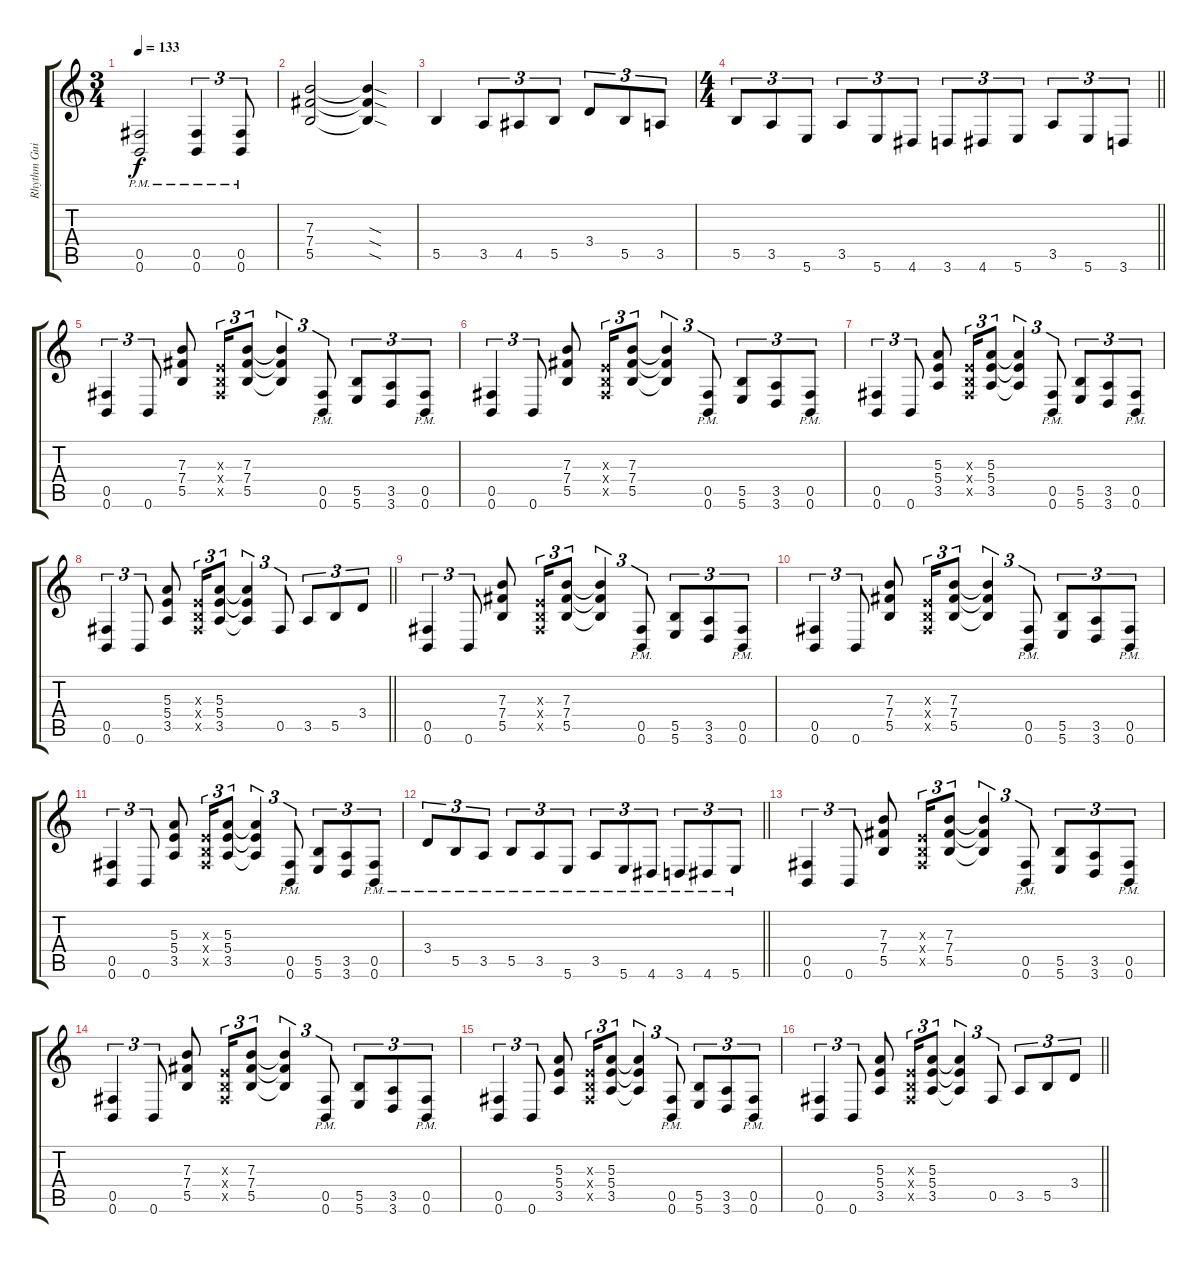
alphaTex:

\track ("Rhythm Guitar" "Rhythm Gui") {instrument distortionguitar}
\staff {score tabs}
\tuning (Db4 Ab3 E3 B2 Gb2 B1) {hide}
\ts (3 4)
\tempo 133
\clef g2
\ks c
(0.5{pm} 0.6{pm}).2{dy f} (0.5{pm} 0.6{pm}).4{tu (3 2)} (0.5{pm} 0.6{pm}).8{tu (3 2)} |
(7.3 7.4 5.5).2 (7.3{sod t} 7.4{sod t} 5.5{sod t}).4 |
5.5.4 3.5.8{tu (3 2)} 4.5.8{tu (3 2)} 5.5.8{tu (3 2)} 3.4.8{tu (3 2)} 5.5.8{tu (3 2)} 3.5.8{tu (3 2)} |
\ts (4 4)
\barLineRight lightlight
5.5.8{tu (3 2)} 3.5.8{tu (3 2)} 5.6.8{tu (3 2)} 3.5.8{tu (3 2)} 5.6.8{tu (3 2)} 4.6.8{tu (3 2)} 3.6.8{tu (3 2)} 4.6.8{tu (3 2)} 5.6.8{tu (3 2)} 3.5.8{tu (3 2)} 5.6.8{tu (3 2)} 3.6.8{tu (3 2)} |
\section ("" "")
(0.5 0.6).4{tu (3 2)} 0.6.8{tu (3 2)} (7.3 7.4 5.5).8 (0.3{x} 0.4{x} 0.5{x}).16{tu (3 2)} (7.3 7.4 5.5).8{tu (3 2)} (7.3{t} 7.4{t} 5.5{t}).4{tu (3 2)} (0.5{pm} 0.6{pm}).8{tu (3 2)} (5.5 5.6).8{tu (3 2)} (3.5 3.6).8{tu (3 2)} (0.5{pm} 0.6{pm}).8{tu (3 2)} |
(0.5 0.6).4{tu (3 2)} 0.6.8{tu (3 2)} (7.3 7.4 5.5).8 (0.3{x} 0.4{x} 0.5{x}).16{tu (3 2)} (7.3 7.4 5.5).8{tu (3 2)} (7.3{t} 7.4{t} 5.5{t}).4{tu (3 2)} (0.5{pm} 0.6{pm}).8{tu (3 2)} (5.5 5.6).8{tu (3 2)} (3.5 3.6).8{tu (3 2)} (0.5{pm} 0.6{pm}).8{tu (3 2)} |
(0.5 0.6).4{tu (3 2)} 0.6.8{tu (3 2)} (5.3 5.4 3.5).8 (0.3{x} 0.4{x} 0.5{x}).16{tu (3 2)} (5.3 5.4 3.5).8{tu (3 2)} (5.3{t} 5.4{t} 3.5{t}).4{tu (3 2)} (0.5{pm} 0.6{pm}).8{tu (3 2)} (5.5 5.6).8{tu (3 2)} (3.5 3.6).8{tu (3 2)} (0.5{pm} 0.6{pm}).8{tu (3 2)} |
\barLineRight lightlight
(0.5 0.6).4{tu (3 2)} 0.6.8{tu (3 2)} (5.3 5.4 3.5).8 (0.3{x} 0.4{x} 0.5{x}).16{tu (3 2)} (5.3 5.4 3.5).8{tu (3 2)} (5.3{t} 5.4{t} 3.5{t}).4{tu (3 2)} 0.5.8{tu (3 2)} 3.5.8{tu (3 2)} 5.5.8{tu (3 2)} 3.4.8{tu (3 2)} |
(0.5 0.6).4{tu (3 2)} 0.6.8{tu (3 2)} (7.3 7.4 5.5).8 (0.3{x} 0.4{x} 0.5{x}).16{tu (3 2)} (7.3 7.4 5.5).8{tu (3 2)} (7.3{t} 7.4{t} 5.5{t}).4{tu (3 2)} (0.5{pm} 0.6{pm}).8{tu (3 2)} (5.5 5.6).8{tu (3 2)} (3.5 3.6).8{tu (3 2)} (0.5{pm} 0.6{pm}).8{tu (3 2)} |
(0.5 0.6).4{tu (3 2)} 0.6.8{tu (3 2)} (7.3 7.4 5.5).8 (0.3{x} 0.4{x} 0.5{x}).16{tu (3 2)} (7.3 7.4 5.5).8{tu (3 2)} (7.3{t} 7.4{t} 5.5{t}).4{tu (3 2)} (0.5{pm} 0.6{pm}).8{tu (3 2)} (5.5 5.6).8{tu (3 2)} (3.5 3.6).8{tu (3 2)} (0.5{pm} 0.6{pm}).8{tu (3 2)} |
(0.5 0.6).4{tu (3 2)} 0.6.8{tu (3 2)} (5.3 5.4 3.5).8 (0.3{x} 0.4{x} 0.5{x}).16{tu (3 2)} (5.3 5.4 3.5).8{tu (3 2)} (5.3{t} 5.4{t} 3.5{t}).4{tu (3 2)} (0.5{pm} 0.6{pm}).8{tu (3 2)} (5.5 5.6).8{tu (3 2)} (3.5 3.6).8{tu (3 2)} (0.5{pm} 0.6{pm}).8{tu (3 2)} |
\barLineRight lightlight
3.4{pm}.8{tu (3 2)} 5.5{pm}.8{tu (3 2)} 3.5{pm}.8{tu (3 2)} 5.5{pm}.8{tu (3 2)} 3.5{pm}.8{tu (3 2)} 5.6{pm}.8{tu (3 2)} 3.5{pm}.8{tu (3 2)} 5.6{pm}.8{tu (3 2)} 4.6{pm}.8{tu (3 2)} 3.6{pm}.8{tu (3 2)} 4.6{pm}.8{tu (3 2)} 5.6{pm}.8{tu (3 2)} |
(0.5 0.6).4{tu (3 2)} 0.6.8{tu (3 2)} (7.3 7.4 5.5).8 (0.3{x} 0.4{x} 0.5{x}).16{tu (3 2)} (7.3 7.4 5.5).8{tu (3 2)} (7.3{t} 7.4{t} 5.5{t}).4{tu (3 2)} (0.5{pm} 0.6{pm}).8{tu (3 2)} (5.5 5.6).8{tu (3 2)} (3.5 3.6).8{tu (3 2)} (0.5{pm} 0.6{pm}).8{tu (3 2)} |
(0.5 0.6).4{tu (3 2)} 0.6.8{tu (3 2)} (7.3 7.4 5.5).8 (0.3{x} 0.4{x} 0.5{x}).16{tu (3 2)} (7.3 7.4 5.5).8{tu (3 2)} (7.3{t} 7.4{t} 5.5{t}).4{tu (3 2)} (0.5{pm} 0.6{pm}).8{tu (3 2)} (5.5 5.6).8{tu (3 2)} (3.5 3.6).8{tu (3 2)} (0.5{pm} 0.6{pm}).8{tu (3 2)} |
(0.5 0.6).4{tu (3 2)} 0.6.8{tu (3 2)} (5.3 5.4 3.5).8 (0.3{x} 0.4{x} 0.5{x}).16{tu (3 2)} (5.3 5.4 3.5).8{tu (3 2)} (5.3{t} 5.4{t} 3.5{t}).4{tu (3 2)} (0.5{pm} 0.6{pm}).8{tu (3 2)} (5.5 5.6).8{tu (3 2)} (3.5 3.6).8{tu (3 2)} (0.5{pm} 0.6{pm}).8{tu (3 2)} |
\barLineRight lightlight
(0.5 0.6).4{tu (3 2)} 0.6.8{tu (3 2)} (5.3 5.4 3.5).8 (0.3{x} 0.4{x} 0.5{x}).16{tu (3 2)} (5.3 5.4 3.5).8{tu (3 2)} (5.3{t} 5.4{t} 3.5{t}).4{tu (3 2)} 0.5.8{tu (3 2)} 3.5.8{tu (3 2)} 5.5.8{tu (3 2)} 3.4.8{tu (3 2)}
